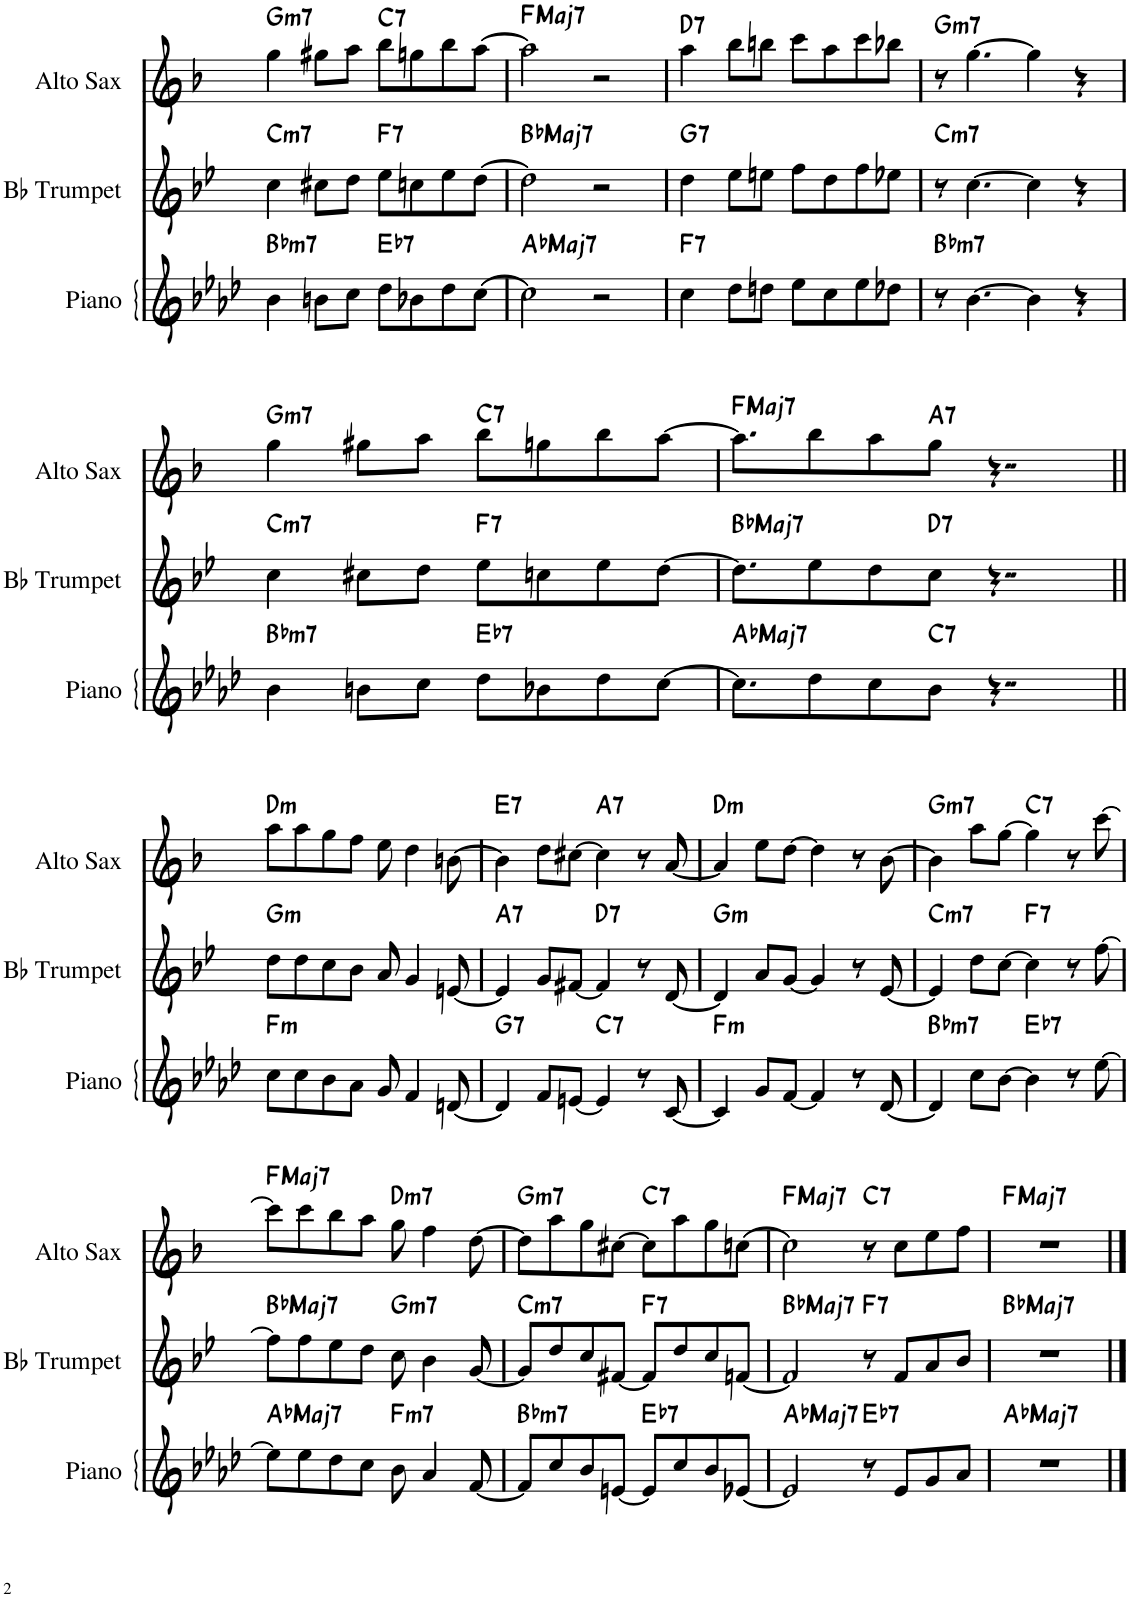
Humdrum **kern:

**kern	**harte	**kern	**harte	**kern	**harte
*part3	*part3	*part2	*part2	*part1	*part1
*staff3	*	*staff2	*	*staff1	*
*I"Piano	*	*I"Bb Trumpet	*	*I"Alto Sax	*
*I'Pno.	*	*I'Bb Tpt.	*	*I'Sax	*
!!LO:PB:g=z
*clefG2	*	*clefG2	*	*clefG2	*
*	*	*Trd1c2	*	*Trd5c9	*
*k[b-e-a-d-]	*	*k[b-e-]	*	*k[b-]	*
*M4/4	*	*M4/4	*	*M4/4	*
=1	=1	=1	=1	=1	=1
!	!LO:H:kt=m7	!	!LO:H:kt=m7	!	!LO:H:kt=m7
4b-\	Bb:min7	4cc\	C:min7	4gg\	G:min7
8bn\L	.	8cc#X\L	.	8gg#X\L	.
8cc\J	.	8dd\J	.	8aa\J	.
!	!LO:H:kt=7	!	!LO:H:kt=7	!	!LO:H:kt=7
8dd-\L	Eb:7	8ee-\L	F:7	8bb-\L	C:7
8b-X\	.	8ccn\	.	8ggn\	.
8dd-\	.	8ee-\	.	8bb-\	.
[8cc\J	.	[8dd\J	.	[8aa\J	.
=2	=2	=2	=2	=2	=2
!	!LO:H:kt=Maj7	!	!LO:H:kt=Maj7	!	!LO:H:kt=Maj7
2cc\]	Ab:maj7	2dd\]	Bb:maj7	2aa\]	F:maj7
2r	.	2r	.	2r	.
=3	=3	=3	=3	=3	=3
!	!LO:H:kt=7	!	!LO:H:kt=7	!	!LO:H:kt=7
4cc\	F:7	4dd\	G:7	4aa\	D:7
8dd-\L	.	8ee-\L	.	8bb-\L	.
8ddn\J	.	8een\J	.	8bbn\J	.
8ee-\L	.	8ff\L	.	8ccc\L	.
8cc\	.	8dd\	.	8aa\	.
8ee-\	.	8ff\	.	8ccc\	.
8dd-X\J	.	8ee-X\J	.	8bb-X\J	.
=4	=4	=4	=4	=4	=4
!	!LO:H:kt=m7	!	!LO:H:kt=m7	!	!LO:H:kt=m7
8r	Bb:min7	8r	C:min7	8r	G:min7
[4.b-\	.	[4.cc\	.	[4.gg\	.
4b-\]	.	4cc\]	.	4gg\]	.
4r	.	4r	.	4r	.
!!LO:LB:g=z
=1	=1	=1	=1	=1	=1
!	!LO:H:kt=m7	!	!LO:H:kt=m7	!	!LO:H:kt=m7
4b-\	Bb:min7	4cc\	C:min7	4gg\	G:min7
8bn\L	.	8cc#X\L	.	8gg#X\L	.
8cc\J	.	8dd\J	.	8aa\J	.
!	!LO:H:kt=7	!	!LO:H:kt=7	!	!LO:H:kt=7
8dd-\L	Eb:7	8ee-\L	F:7	8bb-\L	C:7
8b-X\	.	8ccn\	.	8ggn\	.
8dd-\	.	8ee-\	.	8bb-\	.
[8cc\J	.	[8dd\J	.	[8aa\J	.
=2	=2	=2	=2	=2	=2
!	!LO:H:kt=Maj7	!	!LO:H:kt=Maj7	!	!LO:H:kt=Maj7
8.cc\L]	Ab:maj7	8.dd\L]	Bb:maj7	8.aa\L]	F:maj7
8dd-\	.	8ee-\	.	8bb-\	.
8cc\	.	8dd\	.	8aa\	.
!	!LO:H:kt=7	!	!LO:H:kt=7	!	!LO:H:kt=7
8b-\J	C:7	8cc\J	D:7	8gg\J	A:7
4..r	.	4..r	.	4..r	.
!!LO:LB:g=z
=1||	=1||	=1||	=1||	=1||	=1||
!	!LO:H:kt=m	!	!LO:H:kt=m	!	!LO:H:kt=m
8cc\L	F:min	8dd\L	G:min	8aa\L	D:min
8cc\	.	8dd\	.	8aa\	.
8b-\	.	8cc\	.	8gg\	.
8a-\J	.	8b-\J	.	8ff\J	.
8g/	.	8a/	.	8ee\	.
4f/	.	4g/	.	4dd\	.
[8dn/	.	[8en/	.	[8bn\	.
=2	=2	=2	=2	=2	=2
!	!LO:H:kt=7	!	!LO:H:kt=7	!	!LO:H:kt=7
4d/]	G:7	4e/]	A:7	4b\]	E:7
8f/L	.	8g/L	.	8dd\L	.
[8en/J	.	[8f#X/J	.	[8cc#X\J	.
!	!LO:H:kt=7	!	!LO:H:kt=7	!	!LO:H:kt=7
4e/]	C:7	4f#/]	D:7	4cc#\]	A:7
8r	.	8r	.	8r	.
[8c/	.	[8d/	.	[8a/	.
=3	=3	=3	=3	=3	=3
!	!LO:H:kt=m	!	!LO:H:kt=m	!	!LO:H:kt=m
4c/]	F:min	4d/]	G:min	4a/]	D:min
8g/L	.	8a/L	.	8ee\L	.
[8f/J	.	[8g/J	.	[8dd\J	.
4f/]	.	4g/]	.	4dd\]	.
8r	.	8r	.	8r	.
[8d-/	.	[8e-/	.	[8b-\	.
=4	=4	=4	=4	=4	=4
!	!LO:H:kt=m7	!	!LO:H:kt=m7	!	!LO:H:kt=m7
4d-/]	Bb:min7	4e-/]	C:min7	4b-\]	G:min7
8cc\L	.	8dd\L	.	8aa\L	.
[8b-\J	.	[8cc\J	.	[8gg\J	.
!	!LO:H:kt=7	!	!LO:H:kt=7	!	!LO:H:kt=7
4b-\]	Eb:7	4cc\]	F:7	4gg\]	C:7
8r	.	8r	.	8r	.
[8ee-\	.	[8ff\	.	[8ccc\	.
!!LO:LB:g=z
=1	=1	=1	=1	=1	=1
!	!LO:H:kt=Maj7	!	!LO:H:kt=Maj7	!	!LO:H:kt=Maj7
8ee-\L]	Ab:maj7	8ff\L]	Bb:maj7	8ccc\L]	F:maj7
8ee-\	.	8ff\	.	8ccc\	.
8dd-\	.	8ee-\	.	8bb-\	.
8cc\J	.	8dd\J	.	8aa\J	.
!	!LO:H:kt=m7	!	!LO:H:kt=m7	!	!LO:H:kt=m7
8b-\	F:min7	8cc\	G:min7	8gg\	D:min7
4a-/	.	4b-\	.	4ff\	.
[8f/	.	[8g/	.	[8dd\	.
=2	=2	=2	=2	=2	=2
!	!LO:H:kt=m7	!	!LO:H:kt=m7	!	!LO:H:kt=m7
8f/L]	Bb:min7	8g/L]	C:min7	8dd\L]	G:min7
8cc/	.	8dd/	.	8aa\	.
8b-/	.	8cc/	.	8gg\	.
[8en/J	.	[8f#X/J	.	[8cc#X\J	.
!	!LO:H:kt=7	!	!LO:H:kt=7	!	!LO:H:kt=7
8e/L]	Eb:7	8f#/L]	F:7	8cc#\L]	C:7
8cc/	.	8dd/	.	8aa\	.
8b-/	.	8cc/	.	8gg\	.
[8e-X/J	.	[8fn/J	.	[8ccn\J	.
=3	=3	=3	=3	=3	=3
!	!LO:H:kt=Maj7	!	!LO:H:kt=Maj7	!	!LO:H:kt=Maj7
2e-/]	Ab:maj7	2f/]	Bb:maj7	2cc\]	F:maj7
!	!LO:H:kt=7	!	!LO:H:kt=7	!	!LO:H:kt=7
8r	Eb:7	8r	F:7	8r	C:7
8e-/L	.	8f/L	.	8cc\L	.
8g/	.	8a/	.	8ee\	.
8a-/J	.	8b-/J	.	8ff\J	.
=4	=4	=4	=4	=4	=4
!	!LO:H:kt=Maj7	!	!LO:H:kt=Maj7	!	!LO:H:kt=Maj7
1r	Ab:maj7	1r	Bb:maj7	1r	F:maj7
==	==	==	==	==	==
*-	*-	*-	*-	*-	*-
